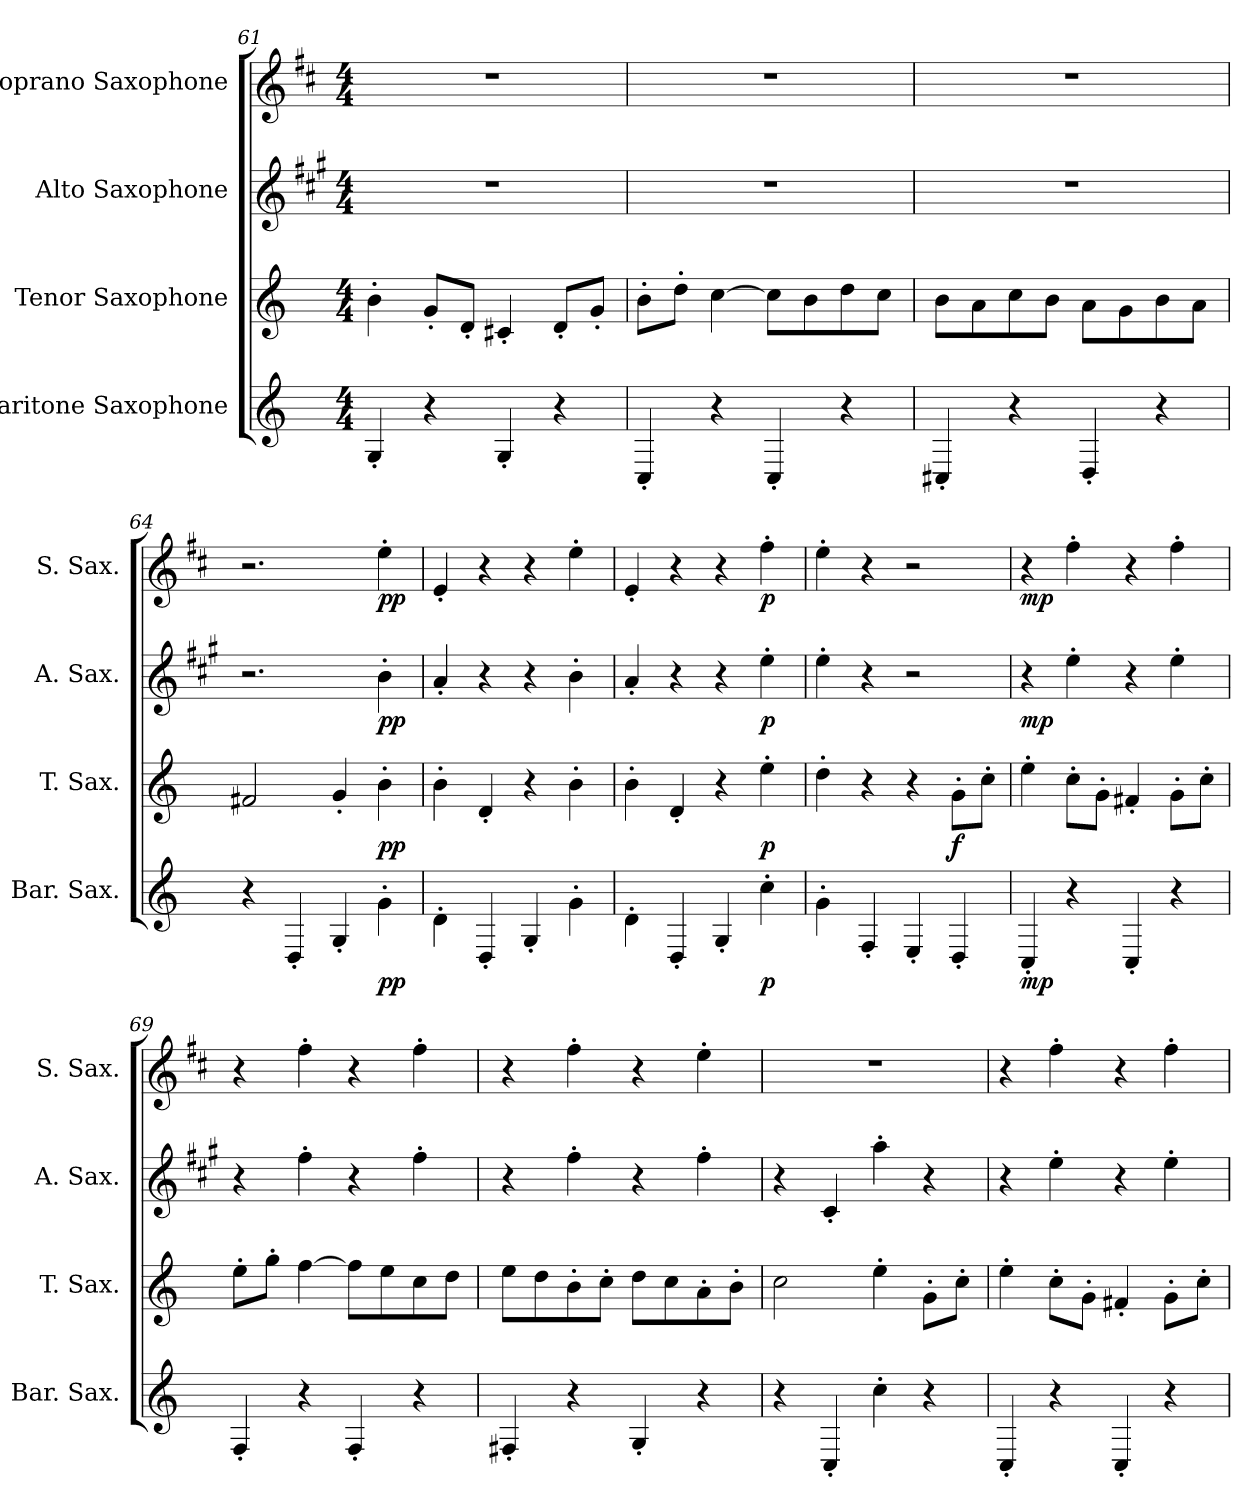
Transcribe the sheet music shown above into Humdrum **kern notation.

**kern	**dynam	**kern	**dynam	**kern	**dynam	**kern	**dynam
*part4	*part4	*part3	*part3	*part2	*part2	*part1	*part1
*staff4	*staff4	*staff3	*staff3	*staff2	*staff2	*staff1	*staff1
*I"Baritone Saxophone	*	*I"Tenor Saxophone	*	*I"Alto Saxophone	*	*I"Soprano Saxophone	*
*I'Bar. Sax.	*	*I'T. Sax.	*	*I'A. Sax.	*	*I'S. Sax.	*
*clefG2	*	*clefG2	*	*clefG2	*	*clefG2	*
*ITrd12c21	*	*ITrd8c14	*	*ITrd5c9	*	*ITrd1c2	*
*k[]	*	*k[]	*	*k[]	*	*k[]	*
*M4/4	*	*M4/4	*	*M4/4	*	*M4/4	*
=61	=61	=61	=61	=61	=61	=61	=61
4GG'/	.	4B'\	.	1r	.	1r	.
4r	.	8G'/L	.	.	.	.	.
.	.	8D'/J	.	.	.	.	.
4GG'/	.	4C#X'/	.	.	.	.	.
4r	.	8D'/L	.	.	.	.	.
.	.	8G'/J	.	.	.	.	.
=62	=62	=62	=62	=62	=62	=62	=62
4CC'/	.	8B'\L	.	1r	.	1r	.
.	.	8d'\J	.	.	.	.	.
4r	.	[4c\	.	.	.	.	.
4CC'/	.	8c\L]	.	.	.	.	.
.	.	8B\	.	.	.	.	.
4r	.	8d\	.	.	.	.	.
.	.	8c\J	.	.	.	.	.
=63	=63	=63	=63	=63	=63	=63	=63
4CC#X'/	.	8B\L	.	1r	.	1r	.
.	.	8A\	.	.	.	.	.
4r	.	8c\	.	.	.	.	.
.	.	8B\J	.	.	.	.	.
4DD'/	.	8A\L	.	.	.	.	.
.	.	8G\	.	.	.	.	.
4r	.	8B\	.	.	.	.	.
.	.	8A\J	.	.	.	.	.
=64	=64	=64	=64	=64	=64	=64	=64
4r	.	2F#X/	.	2.r	.	2.r	.
4DD'/	.	.	.	.	.	.	.
4GG'/	.	4G'/	.	.	.	.	.
!	!LO:DY:b	!	!LO:DY:b	!	!LO:DY:b	!	!LO:DY:b
4G'\	pp	4B'\	pp	4d'\	pp	4dd'\	pp
=65	=65	=65	=65	=65	=65	=65	=65
4D'\	.	4B'\	.	4c'/	.	4d'/	.
4DD'/	.	4D'/	.	4r	.	4r	.
4GG'/	.	4r	.	4r	.	4r	.
4G'\	.	4B'\	.	4d'\	.	4dd'\	.
=66	=66	=66	=66	=66	=66	=66	=66
4D'\	.	4B'\	.	4c'/	.	4d'/	.
4DD'/	.	4D'/	.	4r	.	4r	.
4GG'/	.	4r	.	4r	.	4r	.
!	!LO:DY:b	!	!LO:DY:b	!	!LO:DY:b	!	!LO:DY:b
4c'\	p	4e'\	p	4g'\	p	4ee'\	p
!!LO:LB:g=z
=67	=67	=67	=67	=67	=67	=67	=67
4G'\	.	4d'\	.	4g'\	.	4dd'\	.
4FF'/	.	4r	.	4r	.	4r	.
4EE'/	.	4r	.	2r	.	2r	.
!	!	!	!LO:DY:b	!	!	!	!
4DD'/	.	8G'\L	f	.	.	.	.
.	.	8c'\J	.	.	.	.	.
=68	=68	=68	=68	=68	=68	=68	=68
!	!LO:DY:b	!	!	!	!LO:DY:b	!	!LO:DY:b
4CC'/	mp	4e'\	.	4r	mp	4r	mp
4r	.	8c'\L	.	4g'\	.	4ee'\	.
.	.	8G'\J	.	.	.	.	.
4CC'/	.	4F#X'/	.	4r	.	4r	.
4r	.	8G'\L	.	4g'\	.	4ee'\	.
.	.	8c'\J	.	.	.	.	.
=69	=69	=69	=69	=69	=69	=69	=69
4FF'/	.	8e'\L	.	4r	.	4r	.
.	.	8g'\J	.	.	.	.	.
4r	.	[4f\	.	4a'\	.	4ee'\	.
4FF'/	.	8f\L]	.	4r	.	4r	.
.	.	8e\	.	.	.	.	.
4r	.	8c\	.	4a'\	.	4ee'\	.
.	.	8d\J	.	.	.	.	.
=70	=70	=70	=70	=70	=70	=70	=70
4FF#X'/	.	8e\L	.	4r	.	4r	.
.	.	8d\	.	.	.	.	.
4r	.	8B'\	.	4a'\	.	4ee'\	.
.	.	8c'\J	.	.	.	.	.
4GG'/	.	8d\L	.	4r	.	4r	.
.	.	8c\	.	.	.	.	.
4r	.	8A'\	.	4a'\	.	4dd'\	.
.	.	8B'\J	.	.	.	.	.
=71	=71	=71	=71	=71	=71	=71	=71
4r	.	2c\	.	4r	.	1r	.
4CC'/	.	.	.	4E'/	.	.	.
4c'\	.	4e'\	.	4cc'\	.	.	.
4r	.	8G'\L	.	4r	.	.	.
.	.	8c'\J	.	.	.	.	.
=72	=72	=72	=72	=72	=72	=72	=72
4CC'/	.	4e'\	.	4r	.	4r	.
4r	.	8c'\L	.	4g'\	.	4ee'\	.
.	.	8G'\J	.	.	.	.	.
4CC'/	.	4F#X'/	.	4r	.	4r	.
4r	.	8G'\L	.	4g'\	.	4ee'\	.
.	.	8c'\J	.	.	.	.	.
=	=	=	=	=	=	=	=
*-	*-	*-	*-	*-	*-	*-	*-
